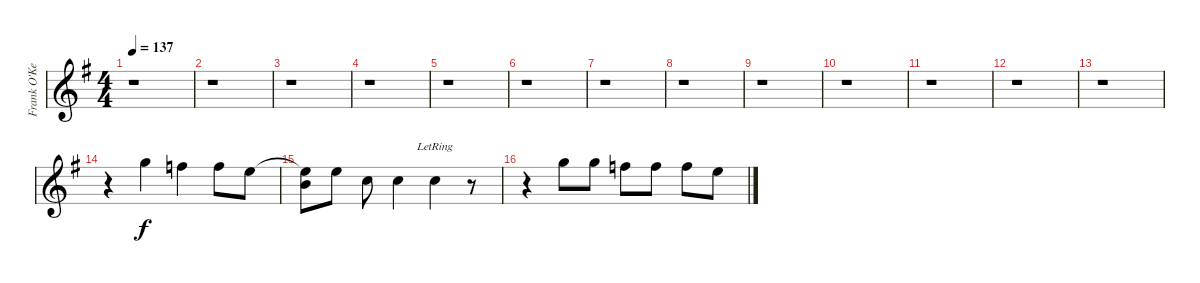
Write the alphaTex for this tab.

\track ("Frank O'Keefe Vocals" "Frank O'Ke") {instrument contrabass}
\staff {score}
\tuning (E4 B3 G3 D3 A2 E2) {hide}
\ts (4 4)
\tempo 137
\clef g2
\ks g
r.1{dy f} |
r.1 |
r.1 |
r.1 |
r.1 |
r.1 |
r.1 |
r.1 |
r.1 |
r.1 |
r.1 |
r.1 |
r.1 |
r.4 3.1.4 1.1.4 1.1.8 0.1.8 |
(0.1{t} 0.2).8 0.1.8 1.2.8 1.2.4 1.2{lr}.4 r.8 |
r.4 3.1.8 3.1.8 1.1.8 1.1.8 1.1.8 0.1.8
